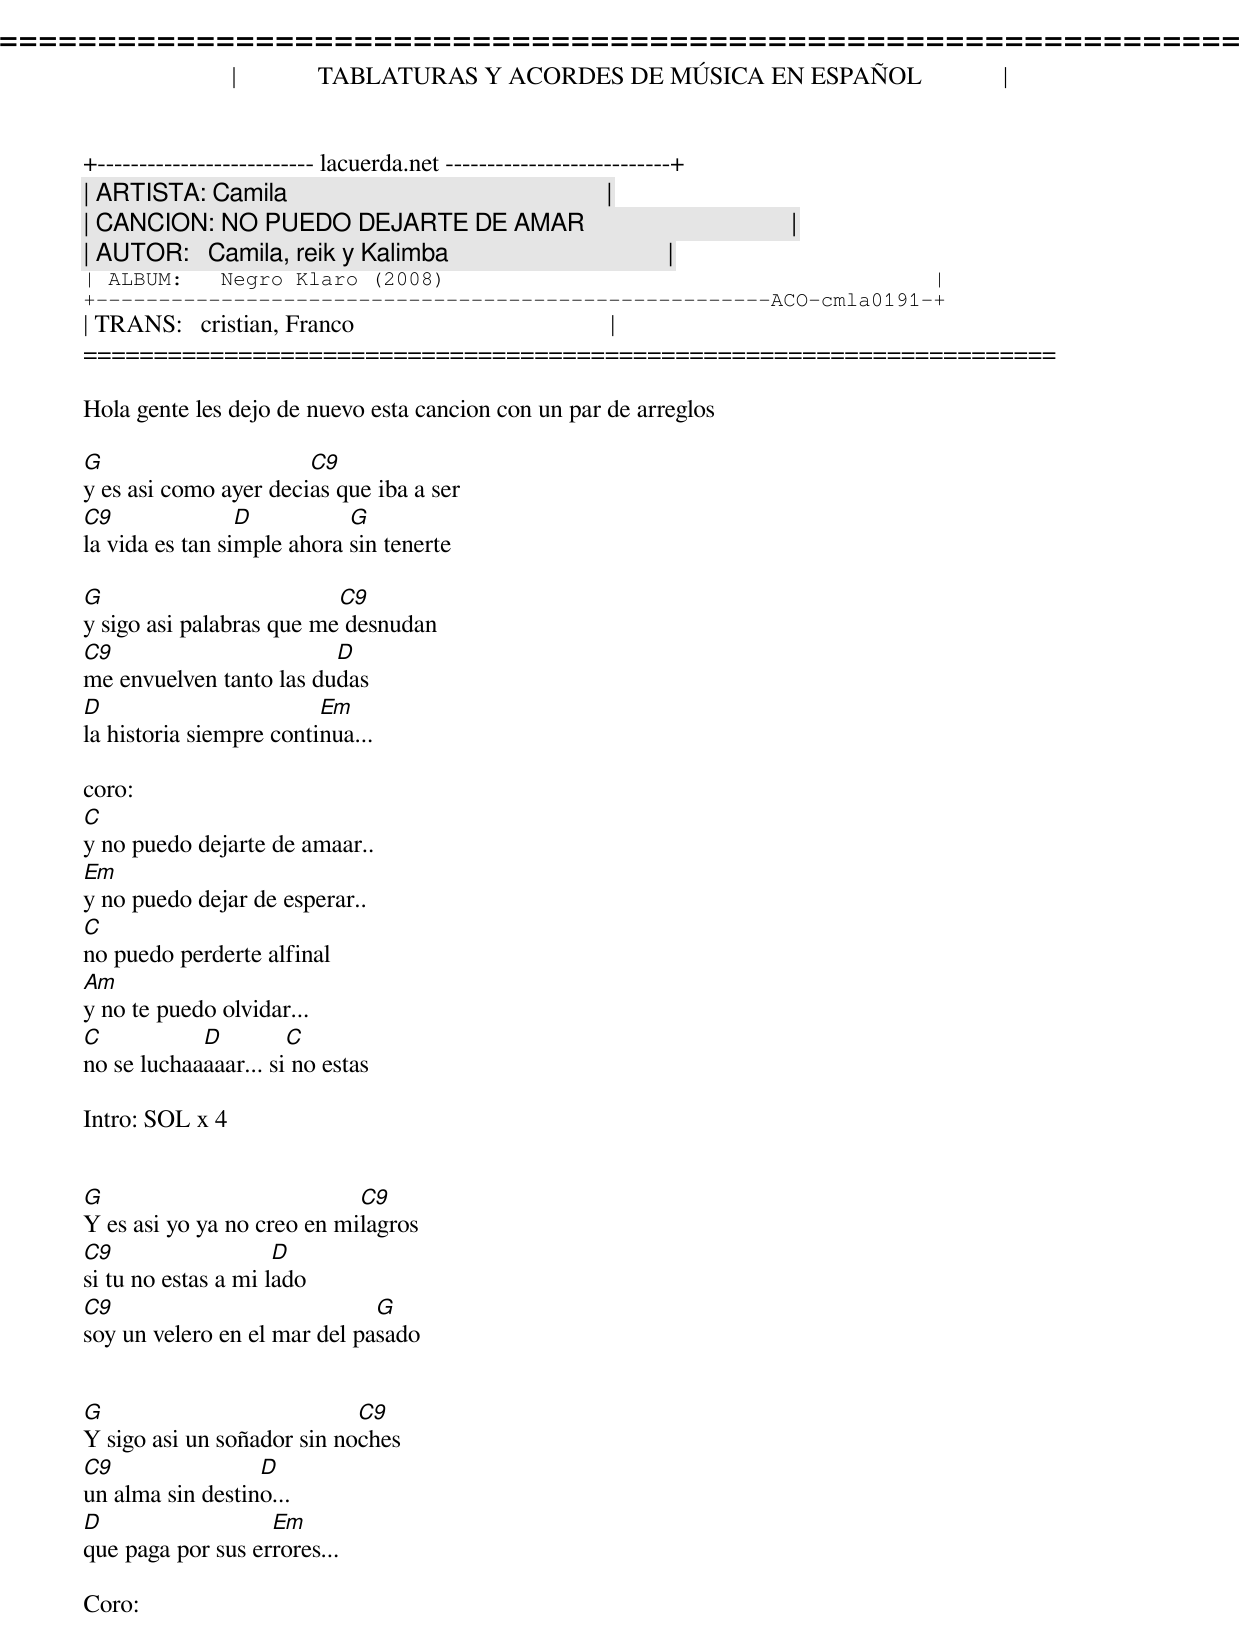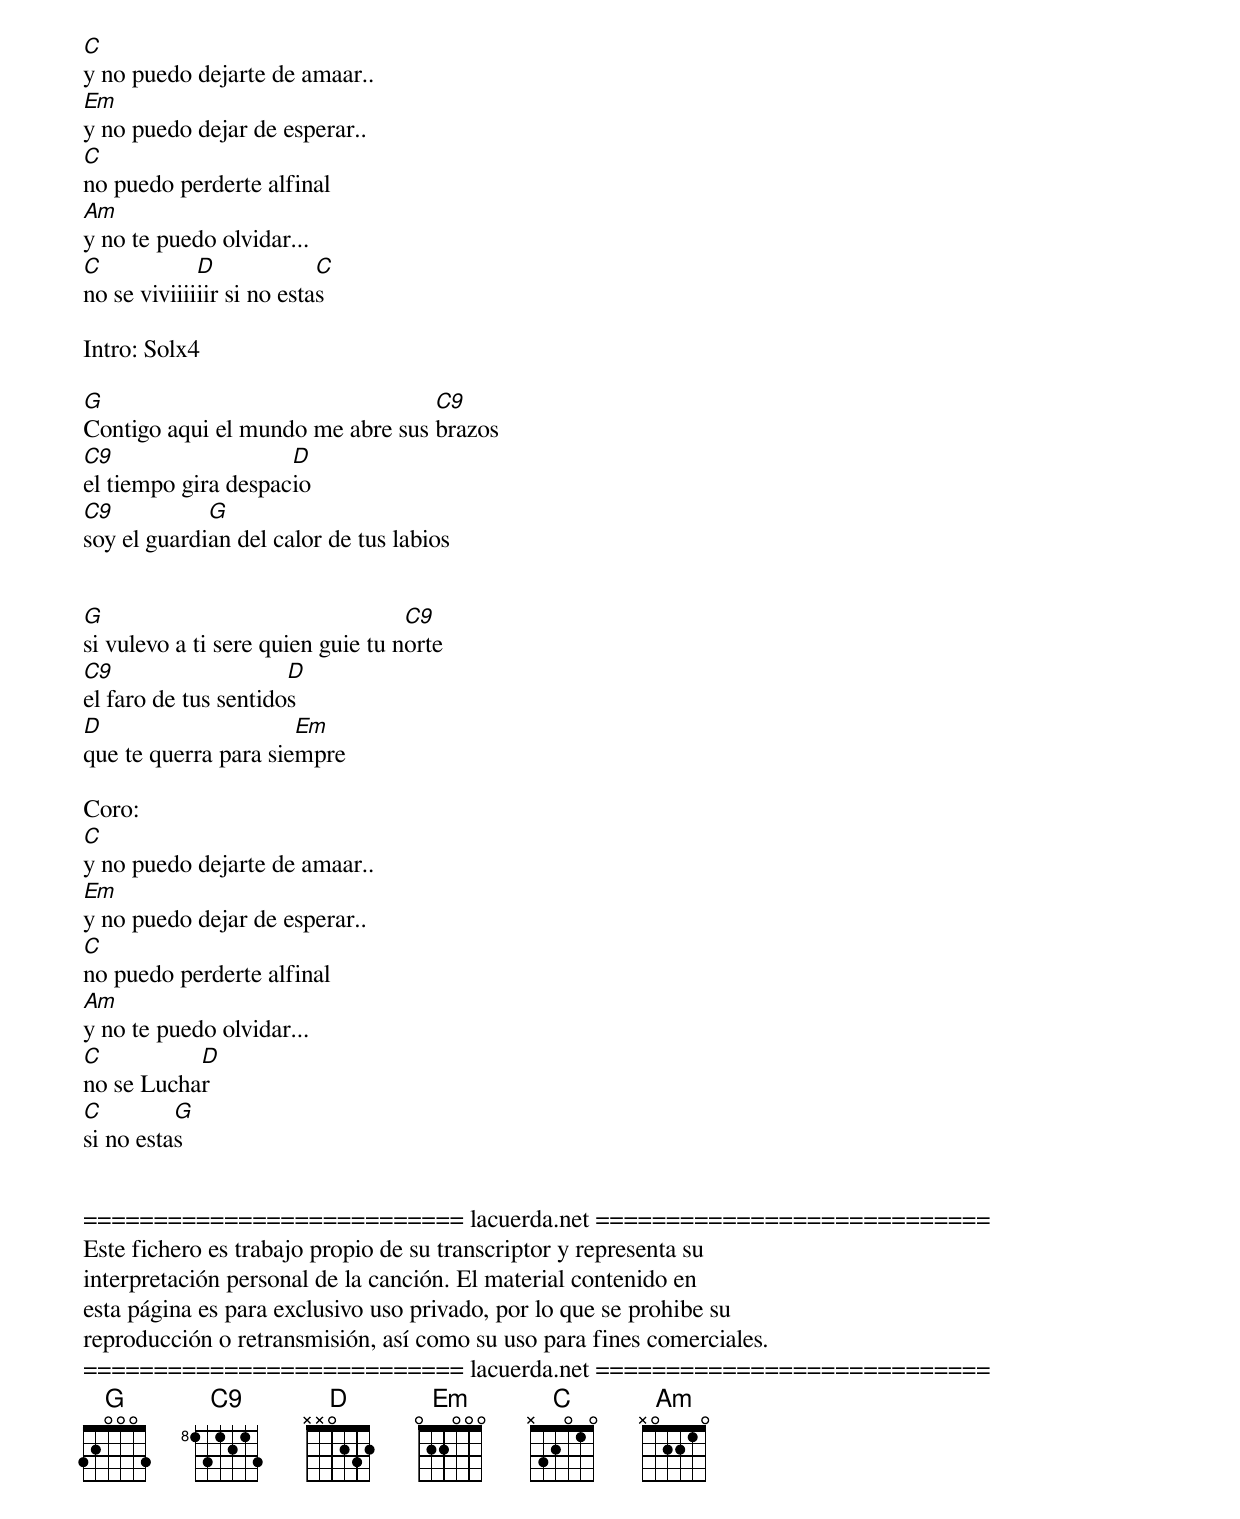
=====================================================================
|             TABLATURAS Y ACORDES DE MÚSICA EN ESPAÑOL             |
+-------------------------- lacuerda.net ---------------------------+
| ARTISTA: Camila                                                   |
| CANCION: NO PUEDO DEJARTE DE AMAR                                 |
| AUTOR:   Camila, reik y Kalimba                                   |
| ALBUM:   Negro Klaro (2008)                                       |
+------------------------------------------------------ACO-cmla0191-+
| TRANS:   cristian, Franco                                         |
=====================================================================

Hola gente les dejo de nuevo esta cancion con un par de arreglos

G                      C9
y es asi como ayer decias que iba a ser
C9               D          G
la vida es tan simple ahora sin tenerte

G                         C9
y sigo asi palabras que me desnudan
C9                       D
me envuelven tanto las dudas
D                        Em
la historia siempre continua...

coro:
C
y no puedo dejarte de amaar..
Em
y no puedo dejar de esperar..
C
no puedo perderte alfinal
Am
y no te puedo olvidar...
C           D         C
no se luchaaaaar... si no estas

Intro: SOL x 4


G                           C9
Y es asi yo ya no creo en milagros
C9                   D
si tu no estas a mi lado
C9                            G
soy un velero en el mar del pasado


G                           C9
Y sigo asi un soñador sin noches
C9                D
un alma sin destino...
D                  Em
que paga por sus errores...

Coro:
C
y no puedo dejarte de amaar..
Em
y no puedo dejar de esperar..
C
no puedo perderte alfinal
Am
y no te puedo olvidar...
C            D             C
no se viviiiiiir si no estas

Intro: Solx4

G                                 C9
Contigo aqui el mundo me abre sus brazos
C9                   D
el tiempo gira despacio
C9           G
soy el guardian del calor de tus labios


G                                  C9
si vulevo a ti sere quien guie tu norte
C9                    D
el faro de tus sentidos
D                     Em
que te querra para siempre

Coro:
C
y no puedo dejarte de amaar..
Em
y no puedo dejar de esperar..
C
no puedo perderte alfinal
Am
y no te puedo olvidar...
C          D
no se Luchar
C         G
si no estas


=========================== lacuerda.net ============================
Este fichero es trabajo propio de su transcriptor y representa su
interpretación personal de la canción. El material contenido en
esta página es para exclusivo uso privado, por lo que se prohibe su
reproducción o retransmisión, así como su uso para fines comerciales.
=========================== lacuerda.net ============================
